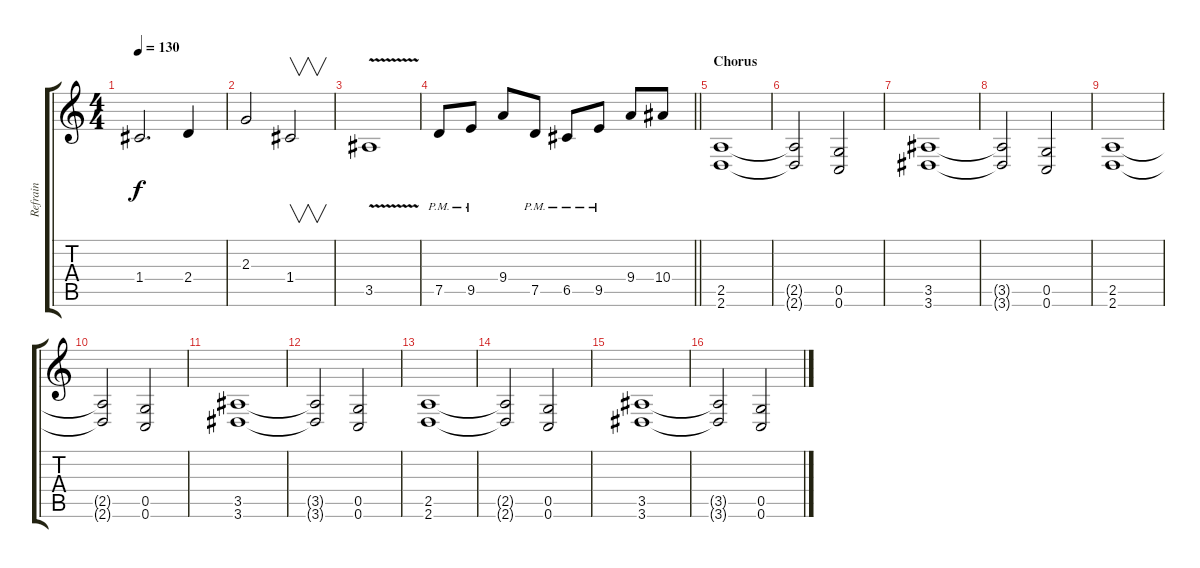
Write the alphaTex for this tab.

\track ("Refrain" "Refrain") {instrument distortionguitar}
\staff {score tabs}
\tuning (D4 A3 F3 C3 G2 C2) {hide}
\ts (4 4)
\tempo 130
\clef g2
\ks c
1.4.2{d dy f} 2.4.4 |
2.3.2 1.4.2{v} |
3.5{v}.1 |
\barLineRight lightlight
7.5{pm}.8 9.5{pm}.8 9.4.8 7.5{pm}.8 6.5{pm}.8 9.5{pm}.8 9.4.8 10.4.8 |
\section ("" "Chorus")
(2.5 2.6).1 |
(2.5{t} 2.6{t}).2 (0.5 0.6).2 |
(3.5 3.6).1 |
(3.5{t} 3.6{t}).2 (0.5 0.6).2 |
(2.5 2.6).1 |
(2.5{t} 2.6{t}).2 (0.5 0.6).2 |
(3.5 3.6).1 |
(3.5{t} 3.6{t}).2 (0.5 0.6).2 |
(2.5 2.6).1 |
(2.5{t} 2.6{t}).2 (0.5 0.6).2 |
(3.5 3.6).1 |
(3.5{t} 3.6{t}).2 (0.5 0.6).2
